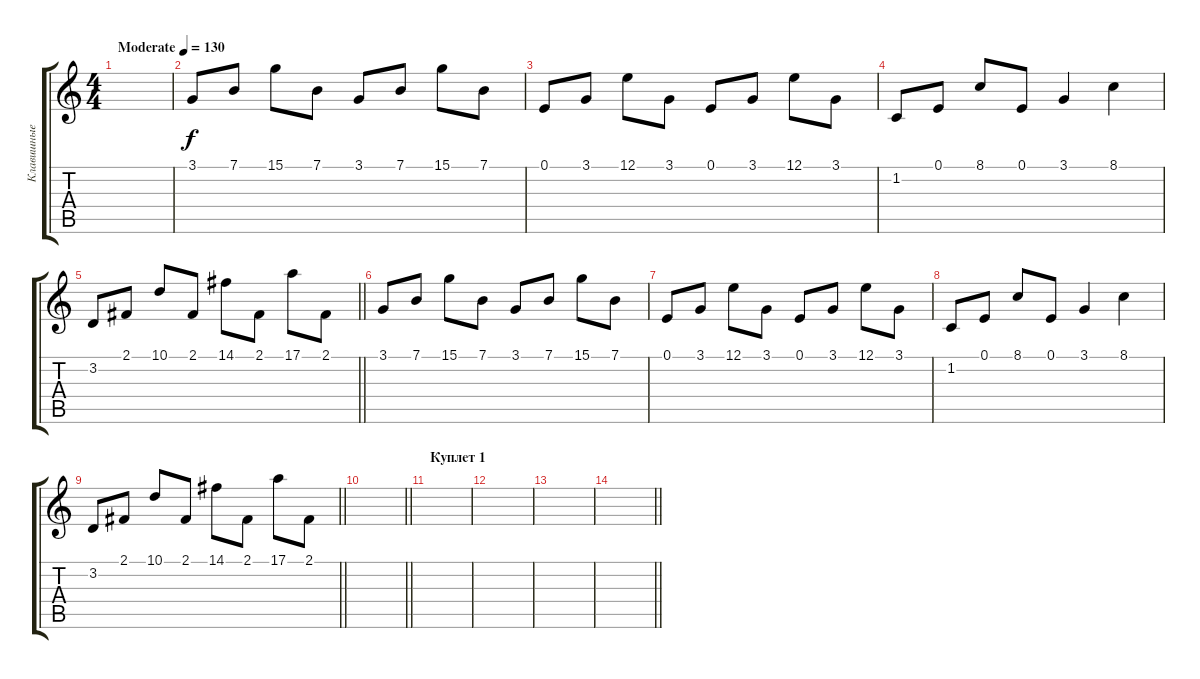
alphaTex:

\track ("Клавишные" "Клавишные") {instrument acousticgrandpiano}
\staff {score tabs}
\tuning (E4 B3 G3 D3 A2 E2) {hide}
\ts (4 4)
\tempo (130 "Moderate")
\clef g2
\ks c
|
3.1.8 7.1.8 15.1.8 7.1.8 3.1.8 7.1.8 15.1.8 7.1.8 |
0.1.8 3.1.8 12.1.8 3.1.8 0.1.8 3.1.8 12.1.8 3.1.8 |
1.2.8 0.1.8 8.1.8 0.1.8 3.1.4 8.1.4 |
\barLineRight lightlight
3.2.8 2.1.8 10.1.8 2.1.8 14.1.8 2.1.8 17.1.8 2.1.8 |
3.1.8 7.1.8 15.1.8 7.1.8 3.1.8 7.1.8 15.1.8 7.1.8 |
0.1.8 3.1.8 12.1.8 3.1.8 0.1.8 3.1.8 12.1.8 3.1.8 |
1.2.8 0.1.8 8.1.8 0.1.8 3.1.4 8.1.4 |
\barLineRight lightlight
3.2.8 2.1.8 10.1.8 2.1.8 14.1.8 2.1.8 17.1.8 2.1.8 |
\barLineRight lightlight
|
\section ("" "Куплет 1")
|
|
|
\barLineRight lightlight
